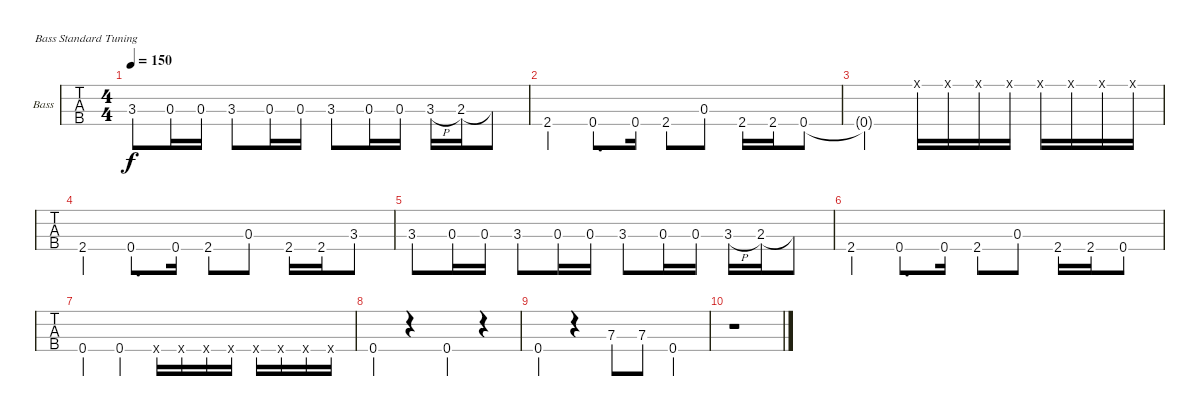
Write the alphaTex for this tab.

\bracketExtendMode groupsimilarinstruments
\firstSystemTrackNameOrientation horizontal
\otherSystemsTrackNameOrientation horizontal
\track ("Bass Guitar" "Bass") {instrument electricbassfinger}
\staff {tabs}
\tuning (G2 D2 A1 E1)
\ts (4 4)
\tempo 150
\clef f4
\scale
0.37106
\ks f#minor
3.3.8{dy f} 0.3{st}.16 0.3{st}.16 3.3.8 0.3{st}.16 0.3{st}.16 3.3.8 0.3{st}.16 0.3{st}.16 3.3{h}.16 2.3.16 2.3{t}.8 |
\scale
0.250716 2.4{ac}.4 0.4{ac}.8{d} 0.4.16 2.4.8 0.3.8 2.4.16 2.4.16 0.4.8 |
0.4{t}.2 0.1{st x}.16 0.1{st x}.16 0.1{st x}.16 0.1{st x}.16 0.1{st x}.16 0.1{st x}.16 0.1{st x}.16 0.1{st x}.16 |
2.4{ac}.4 0.4{ac}.8{d} 0.4.16 2.4.8 0.3.8 2.4.16 2.4.16 3.3.8 |
3.3.8 0.3{st}.16 0.3{st}.16 3.3.8 0.3{st}.16 0.3{st}.16 3.3.8 0.3{st}.16 0.3{st}.16 3.3{h}.16 2.3.16 2.3{t}.8 |
2.4{ac}.4 0.4{ac}.8{d} 0.4.16 2.4.8 0.3.8 2.4.16 2.4.16 0.4.8 |
0.4.4 0.4.4 0.4{st x}.16 0.4{st x}.16 0.4{st x}.16 0.4{st x}.16 0.4{st x}.16 0.4{st x}.16 0.4{st x}.16 0.4{st x}.16 |
0.4{ac}.4 r.4 0.4{ac}.4 r.4 |
0.4{ac}.4 r.4 7.3.8 7.3.8 0.4{ac}.4 |
r.1
